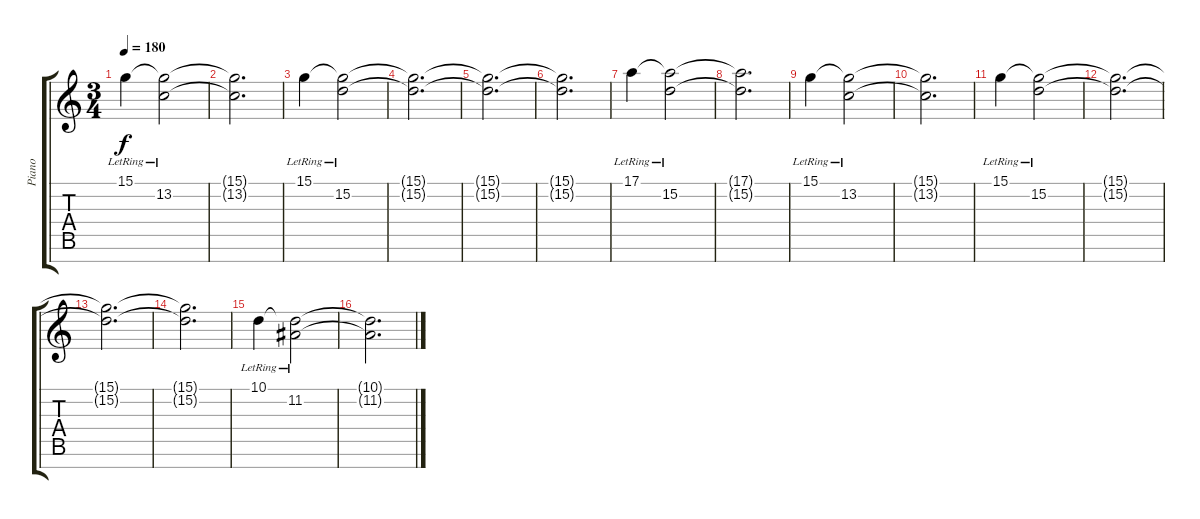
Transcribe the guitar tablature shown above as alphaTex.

\track ("Piano" "Piano") {instrument acousticgrandpiano}
\staff {score tabs}
\tuning (E4 B3 G3 D3 A2 E2 B1) {hide}
\ts (3 4)
\tempo 180
\clef g2
\ks c
15.1{lr}.4{dy f} (15.1{t} 13.2{lr}).2 |
(15.1{t} 13.2{t}).2{d} |
15.1{lr}.4 (15.1{t} 15.2{lr}).2 |
(15.1{t} 15.2{t}).2{d} |
(15.1{t} 15.2{t}).2{d} |
(15.1{t} 15.2{t}).2{d} |
17.1{lr}.4 (17.1{t} 15.2{lr}).2 |
(17.1{t} 15.2{t}).2{d} |
15.1{lr}.4 (15.1{t} 13.2{lr}).2 |
(15.1{t} 13.2{t}).2{d} |
15.1{lr}.4 (15.1{t} 15.2{lr}).2 |
(15.1{t} 15.2{t}).2{d} |
(15.1{t} 15.2{t}).2{d} |
(15.1{t} 15.2{t}).2{d} |
10.1{lr}.4 (10.1{t} 11.2{lr}).2 |
(10.1{t} 11.2{t}).2{d}
